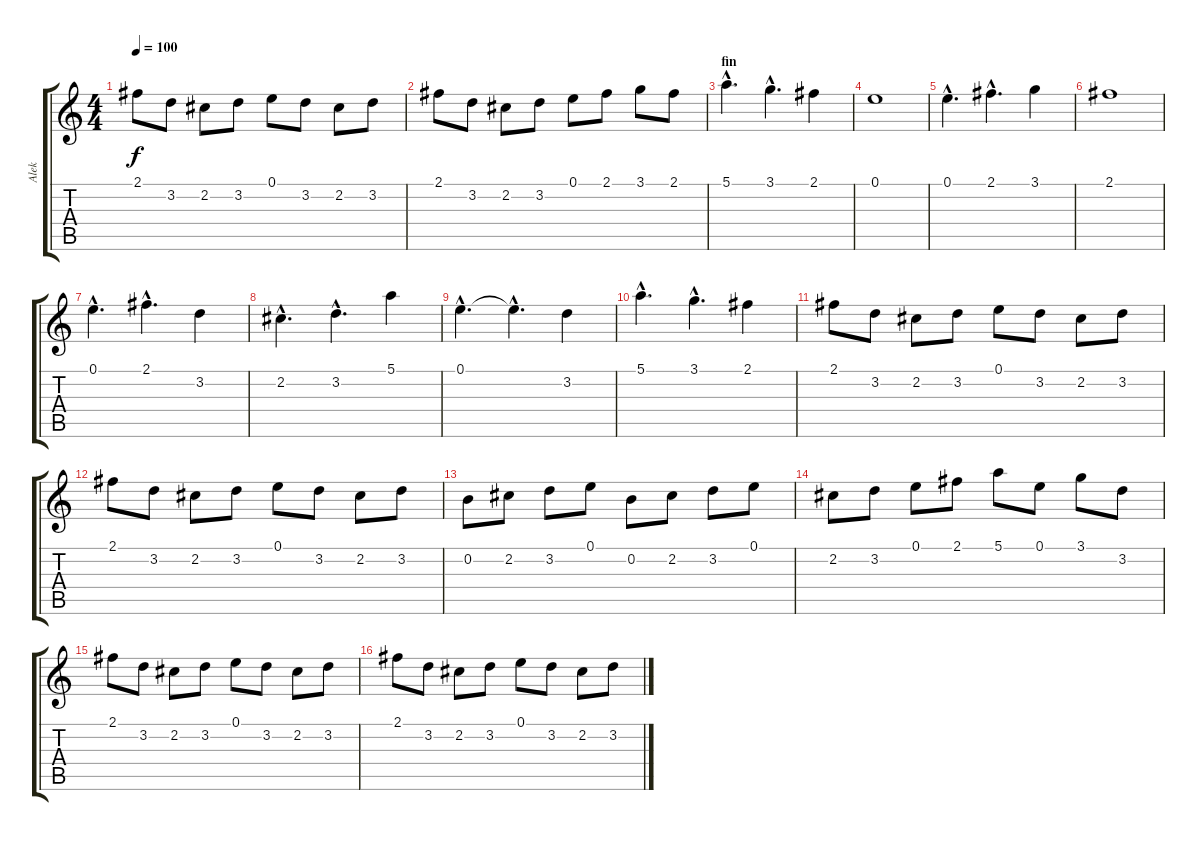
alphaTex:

\track ("Alek" "Alek") {instrument acousticguitarsteel}
\staff {score tabs}
\tuning (E4 B3 G3 D3 A2 E2) {hide}
\ts (4 4)
\tempo 100
\clef g2
\ks c
2.1.8{dy f} 3.2.8 2.2.8 3.2.8 0.1.8 3.2.8 2.2.8 3.2.8 |
2.1.8 3.2.8 2.2.8 3.2.8 0.1.8 2.1.8 3.1.8 2.1.8 |
\section ("" "fin")
5.1{hac}.4{d} 3.1{hac}.4{d} 2.1.4 |
0.1.1 |
0.1{hac}.4{d} 2.1{hac}.4{d} 3.1.4 |
2.1.1 |
0.1{hac}.4{d} 2.1{hac}.4{d} 3.2.4 |
2.2{hac}.4{d} 3.2{hac}.4{d} 5.1.4 |
0.1{hac}.4{d} 0.1{hac t}.4{d} 3.2.4 |
5.1{hac}.4{d} 3.1{hac}.4{d} 2.1.4 |
2.1.8 3.2.8 2.2.8 3.2.8 0.1.8 3.2.8 2.2.8 3.2.8 |
2.1.8 3.2.8 2.2.8 3.2.8 0.1.8 3.2.8 2.2.8 3.2.8 |
0.2.8 2.2.8 3.2.8 0.1.8 0.2.8 2.2.8 3.2.8 0.1.8 |
2.2.8 3.2.8 0.1.8 2.1.8 5.1.8 0.1.8 3.1.8 3.2.8 |
2.1.8 3.2.8 2.2.8 3.2.8 0.1.8 3.2.8 2.2.8 3.2.8 |
2.1.8 3.2.8 2.2.8 3.2.8 0.1.8 3.2.8 2.2.8 3.2.8
